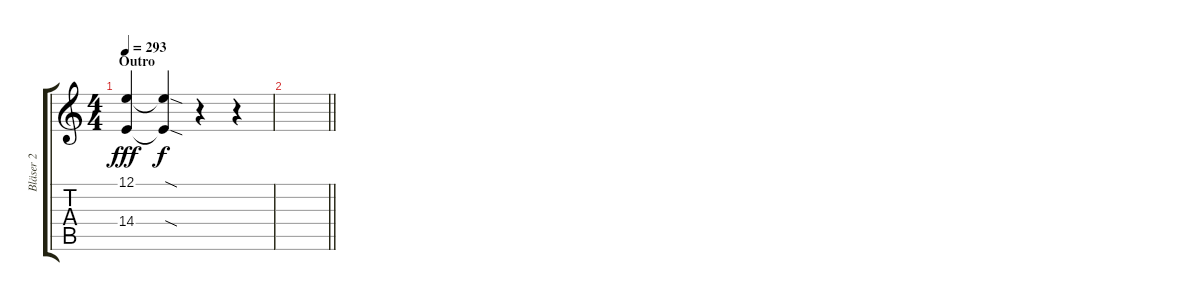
\track ("Bläser 2" "Bläser 2") {instrument trumpet}
\staff {score tabs}
\tuning (E4 B3 G3 D3 A2 E2) {hide}
\ts (4 4)
\section ("" "Outro")
\tempo 293
\clef g2
\ks c
(12.1 14.4).4{dy fff} (12.1{sod t} 14.4{sod t}).4{dy f} r.4 r.4 |
\barLineRight lightlight
